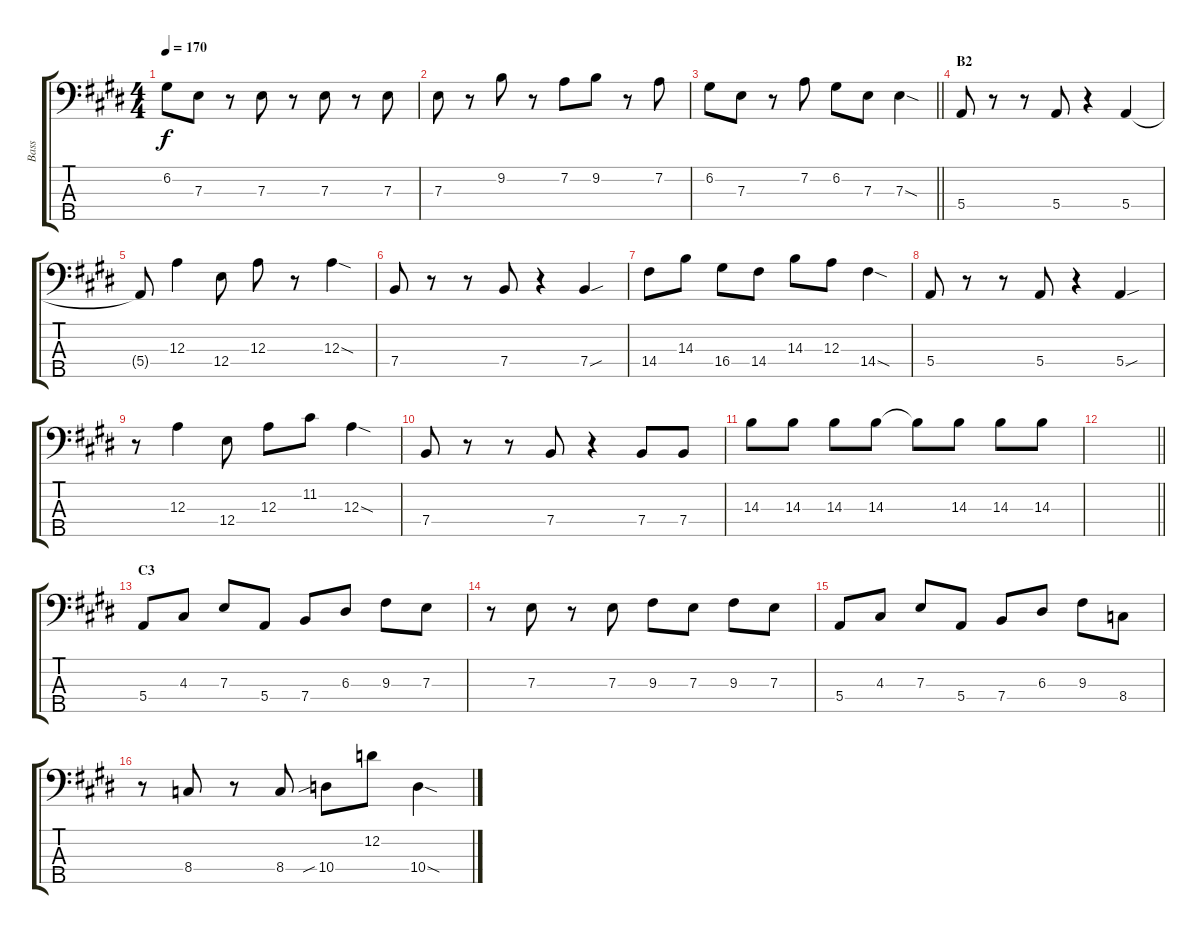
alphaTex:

\track ("Bass" "Bass") {instrument electricbassfinger}
\staff {score tabs}
\tuning (G2 D2 A1 E1 B0) {hide}
\ts (4 4)
\tempo 170
\clef f4
\ks e
6.2.8{dy f} 7.3.8 r.8 7.3.8 r.8 7.3.8 r.8 7.3.8 |
7.3.8 r.8 9.2.8 r.8 7.2.8 9.2.8 r.8 7.2.8 |
\barLineRight lightlight
6.2.8 7.3.8 r.8 7.2.8 6.2.8 7.3.8 7.3{sod}.4 |
\section ("" "B2")
5.4.8 r.8 r.8 5.4.8 r.4 5.4.4 |
5.4{t}.8 12.3.4 12.4.8 12.3.8 r.8 12.3{sod}.4 |
7.4.8 r.8 r.8 7.4.8 r.4 7.4{sou}.4 |
14.4.8 14.3.8 16.4.8 14.4.8 14.3.8 12.3.8 14.4{sod}.4 |
5.4.8 r.8 r.8 5.4.8 r.4 5.4{sou}.4 |
r.8 12.3.4 12.4.8 12.3.8 11.2.8 12.3{sod}.4 |
7.4.8 r.8 r.8 7.4.8 r.4 7.4.8 7.4.8 |
14.3.8 14.3.8 14.3.8 14.3.8 14.3{t}.8 14.3.8 14.3.8 14.3.8 |
\barLineRight lightlight
|
\section ("" "C3")
5.4.8 4.3.8 7.3.8 5.4.8 7.4.8 6.3.8 9.3.8 7.3.8 |
r.8 7.3.8 r.8 7.3.8 9.3.8 7.3.8 9.3.8 7.3.8 |
5.4.8 4.3.8 7.3.8 5.4.8 7.4.8 6.3.8 9.3.8 8.4.8 |
r.8 8.4.8 r.8 8.4.8 10.4{sib}.8 12.2.8 10.4{sod}.4
